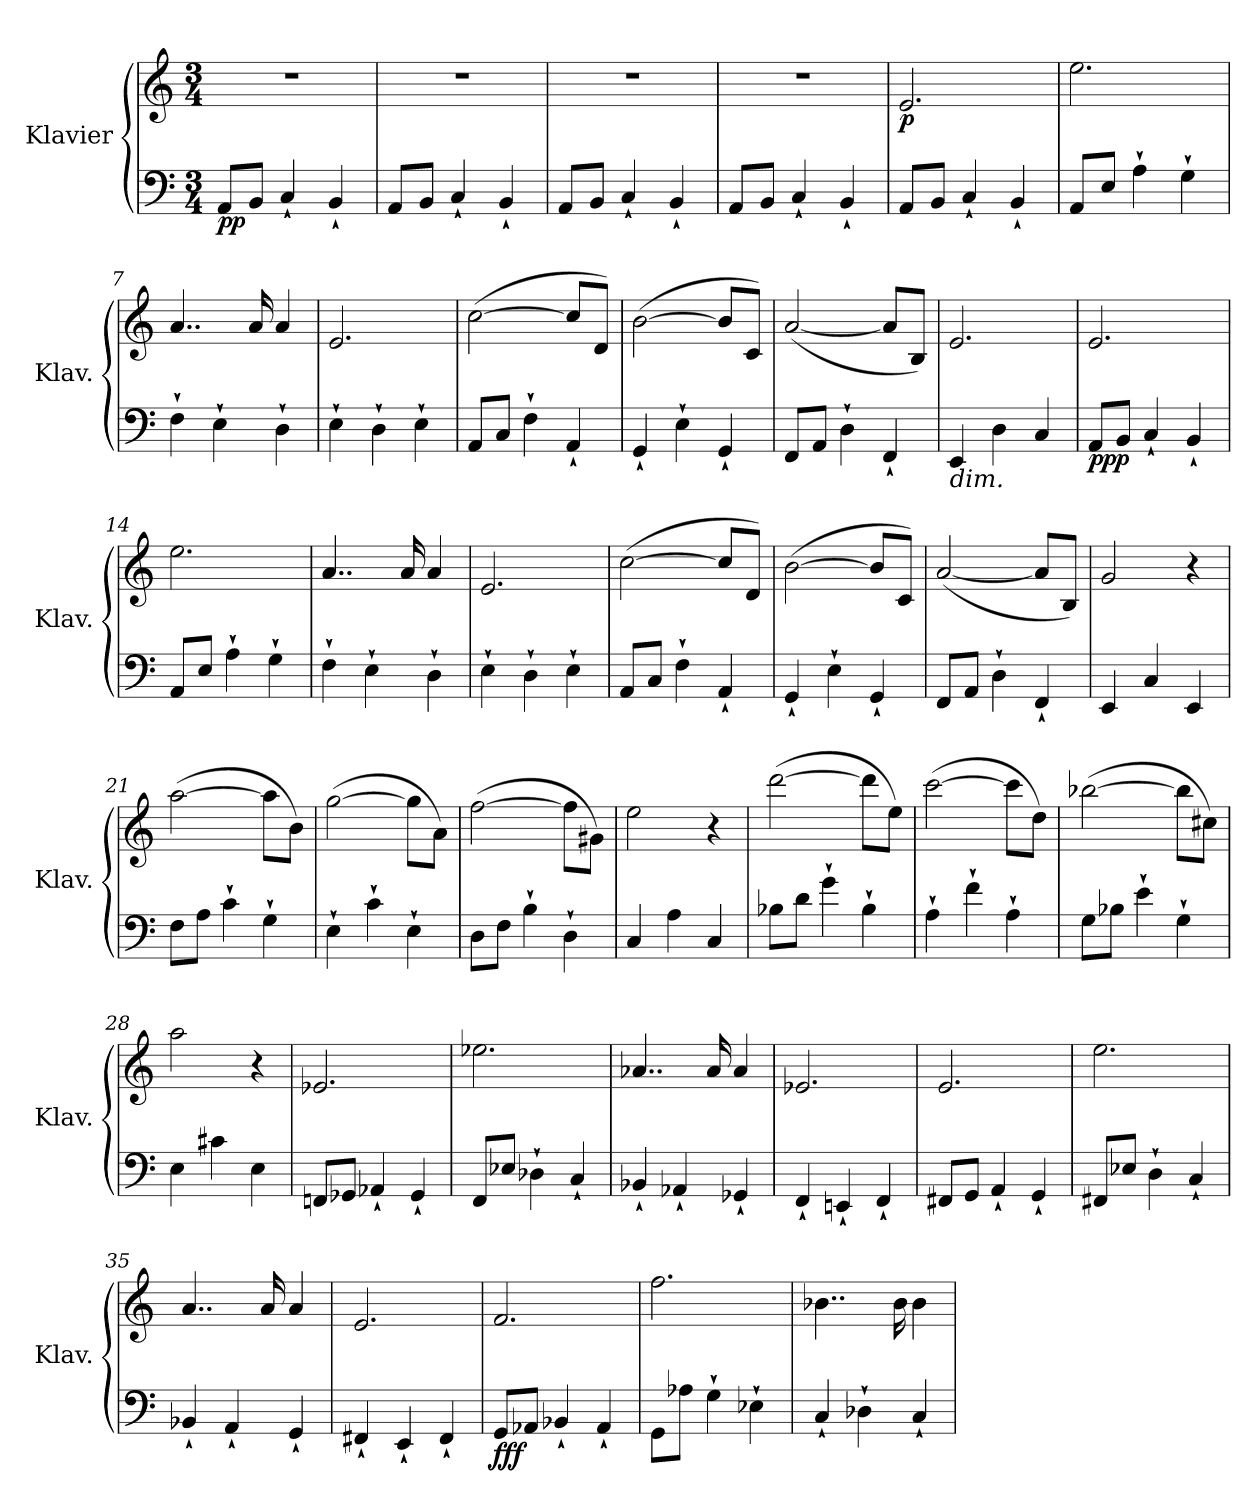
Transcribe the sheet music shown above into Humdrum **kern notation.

**kern	**kern	**dynam
*part1	*part1	*part1
*staff2	*staff1	*staff1/2
*I"Klavier	*	*
*I'Klav.	*	*
*clefF4	*clefG2	*
*k[]	*k[]	*
*M3/4	*M3/4	*
*MM240	*MM240	*
=1	=1	=1
!	!	!LO:DY:b=2
8AA/L	2.r	pp
8BB/J	.	.
4C`/	.	.
4BB`/	.	.
=2	=2	=2
8AA/L	2.r	.
8BB/J	.	.
4C`/	.	.
4BB`/	.	.
=3	=3	=3
8AA/L	2.r	.
8BB/J	.	.
4C`/	.	.
4BB`/	.	.
=4	=4	=4
8AA/L	2.r	.
8BB/J	.	.
4C`/	.	.
4BB`/	.	.
=5	=5	=5
!	!	!LO:DY:b
8AA/L	2.e/	p
8BB/J	.	.
4C`/	.	.
4BB`/	.	.
=6	=6	=6
8AA/L	2.ee\	.
8E/J	.	.
4A`\	.	.
4G`\	.	.
=7	=7	=7
4F`\	4..a/	.
4E`\	.	.
.	16a/	.
4D`\	4a/	.
=8	=8	=8
4E`\	2.e/	.
4D`\	.	.
4E`\	.	.
=9	=9	=9
!	!	!LO:DY:b=2
!	!	!LO:DY:n=1:b
8AA/L	(>[2cc\	mf mf
8C/J	.	.
4F`\	.	.
4AA`/	8cc/L]	.
.	8d/J)	.
=10	=10	=10
4GG`/	(>[2b\	.
4E`\	.	.
4GG`/	8b/L]	.
.	8c/J)	.
!!LO:LB:g=z
=11	=11	=11
8FF/L	(<[2a/	.
8AA/J	.	.
4D`\	.	.
4FF`/	8a/L]	.
.	8B/J)	.
=12	=12	=12
!LO:TX:b:i:t=dim.	!	!
4EE/	2.e/	.
4D\	.	.
4C/	.	.
=13	=13	=13
!	!	!LO:DY:b=2
!	!	!LO:DY:n=1:b
8AA/L	2.e/	pp p
8BB/J	.	.
4C`/	.	.
4BB`/	.	.
=14	=14	=14
8AA/L	2.ee\	.
8E/J	.	.
4A`\	.	.
4G`\	.	.
=15	=15	=15
4F`\	4..a/	.
4E`\	.	.
.	16a/	.
4D`\	4a/	.
=16	=16	=16
4E`\	2.e/	.
4D`\	.	.
4E`\	.	.
=17	=17	=17
!	!	!LO:DY:b=2
!	!	!LO:DY:n=1:b
8AA/L	(>[2cc\	mf mf
8C/J	.	.
4F`\	.	.
4AA`/	8cc/L]	.
.	8d/J)	.
=18	=18	=18
4GG`/	(>[2b\	.
4E`\	.	.
4GG`/	8b/L]	.
.	8c/J)	.
=19	=19	=19
8FF/L	(<[2a/	.
8AA/J	.	.
4D`\	.	.
4FF`/	8a/L]	.
.	8B/J)	.
=20	=20	=20
4EE/	2g/	.
4C/	.	.
4EE/	4r	.
!!LO:LB:g=z
=21	=21	=21
8F\L	(>[2aa\	.
8A\J	.	.
4c`\	.	.
4G`\	8aa\L]	.
.	8b\J)	.
=22	=22	=22
4E`\	(>[2gg\	.
4c`\	.	.
4E`\	8gg\L]	.
.	8a\J)	.
=23	=23	=23
8D\L	(>[2ff\	.
8F\J	.	.
4B`\	.	.
4D`\	8ff\L]	.
.	8g#X\J)	.
=24	=24	=24
4C/	2ee\	.
4A\	.	.
4C/	4r	.
=25	=25	=25
8B-X\L	(>[2ddd\	.
8d\J	.	.
4g`\	.	.
4B-`\	8ddd\L]	.
.	8ee\J)	.
=26	=26	=26
4A`\	(>[2ccc\	.
4f`\	.	.
4A`\	8ccc\L]	.
.	8dd\J)	.
=27	=27	=27
8G\L	(>[2bb-X\	.
8B-X\J	.	.
4e`\	.	.
4G`\	8bb-\L]	.
.	8cc#X\J)	.
=28	=28	=28
4E\	2aa\	.
4c#X\	.	.
4E\	4r	.
!!LO:LB:g=z
=29	=29	=29
!	!	!LO:DY:b=2
!	!	!LO:DY:n=1:b
8FFn/L	2.e-X/	p mf
8GG-X/J	.	.
4AA-X`/	.	.
4GG-`/	.	.
=30	=30	=30
8FF/L	2.ee-X\	.
8E-X/J	.	.
4D-X`\	.	.
4C`/	.	.
=31	=31	=31
4BB-X`/	4..a-X/	.
4AA-X`/	.	.
.	16a-/	.
4GG-X`/	4a-/	.
=32	=32	=32
4FF`/	2.e-X/	.
4EEn`/	.	.
4FF`/	.	.
=33	=33	=33
!	!	!LO:DY:b=2
!	!	!LO:DY:n=1:b
8FF#X/L	2.e/	mf f
8GG/J	.	.
4AA`/	.	.
4GG`/	.	.
=34	=34	=34
8FF#X/L	2.ee\	.
8E-X/J	.	.
4D`\	.	.
4C`/	.	.
=35	=35	=35
4BB-X`/	4..a/	.
4AA`/	.	.
.	16a/	.
4GG`/	4a/	.
=36	=36	=36
4FF#X`/	2.e/	.
4EE`/	.	.
4FF#`/	.	.
!!LO:LB:g=z
=37	=37	=37
!	!	!LO:DY:b=2
!	!	!LO:DY:n=1:b
8GG/L	2.f/	f ff
8AA-X/J	.	.
4BB-X`/	.	.
4AA-`/	.	.
=38	=38	=38
8GG\L	2.ff\	.
8A-X\J	.	.
4G`\	.	.
4E-X`\	.	.
=39	=39	=39
4C`/	4..b-X\	.
4D-X`\	.	.
.	16b-\	.
4C`/	4b-\	.
=	=	=
*-	*-	*-
